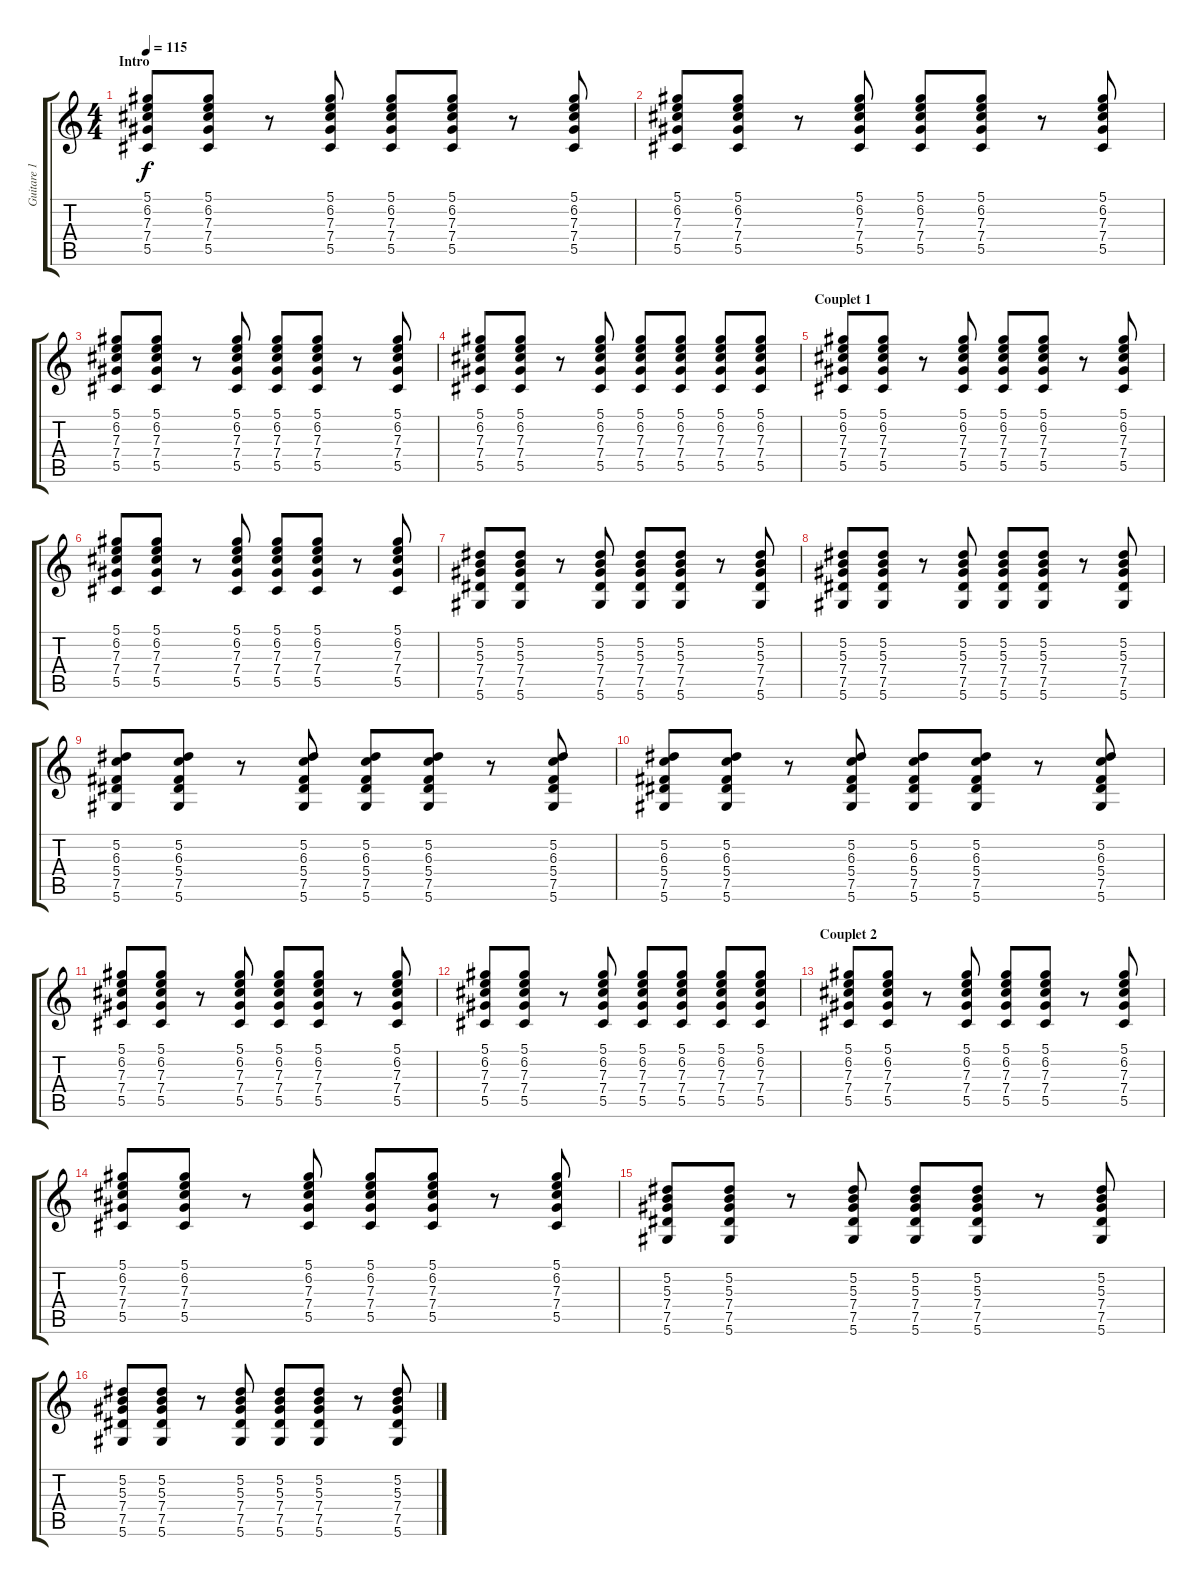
\track ("Guitare 1" "Guitare 1") {instrument acousticguitarsteel}
\staff {score tabs}
\tuning (Eb4 Bb3 Gb3 Db3 Ab2 Eb2) {hide}
\ts (4 4)
\section ("" "Intro")
\tempo 115
\clef g2
\ks c
(5.1 6.2 7.3 7.4 5.5).8{dy f instrument acousticguitarsteel} (5.1 6.2 7.3 7.4 5.5).8 r.8 (5.1 6.2 7.3 7.4 5.5).8 (5.1 6.2 7.3 7.4 5.5).8 (5.1 6.2 7.3 7.4 5.5).8 r.8 (5.1 6.2 7.3 7.4 5.5).8 |
(5.1 6.2 7.3 7.4 5.5).8 (5.1 6.2 7.3 7.4 5.5).8 r.8 (5.1 6.2 7.3 7.4 5.5).8 (5.1 6.2 7.3 7.4 5.5).8 (5.1 6.2 7.3 7.4 5.5).8 r.8 (5.1 6.2 7.3 7.4 5.5).8 |
(5.1 6.2 7.3 7.4 5.5).8 (5.1 6.2 7.3 7.4 5.5).8 r.8 (5.1 6.2 7.3 7.4 5.5).8 (5.1 6.2 7.3 7.4 5.5).8 (5.1 6.2 7.3 7.4 5.5).8 r.8 (5.1 6.2 7.3 7.4 5.5).8 |
(5.1 6.2 7.3 7.4 5.5).8 (5.1 6.2 7.3 7.4 5.5).8 r.8 (5.1 6.2 7.3 7.4 5.5).8 (5.1 6.2 7.3 7.4 5.5).8 (5.1 6.2 7.3 7.4 5.5).8 (5.1 6.2 7.3 7.4 5.5).8 (5.1 6.2 7.3 7.4 5.5).8 |
\section ("" "Couplet 1")
(5.1 6.2 7.3 7.4 5.5).8 (5.1 6.2 7.3 7.4 5.5).8 r.8 (5.1 6.2 7.3 7.4 5.5).8 (5.1 6.2 7.3 7.4 5.5).8 (5.1 6.2 7.3 7.4 5.5).8 r.8 (5.1 6.2 7.3 7.4 5.5).8 |
(5.1 6.2 7.3 7.4 5.5).8 (5.1 6.2 7.3 7.4 5.5).8 r.8 (5.1 6.2 7.3 7.4 5.5).8 (5.1 6.2 7.3 7.4 5.5).8 (5.1 6.2 7.3 7.4 5.5).8 r.8 (5.1 6.2 7.3 7.4 5.5).8 |
(5.2 5.3 7.4 7.5 5.6).8 (5.2 5.3 7.4 7.5 5.6).8 r.8 (5.2 5.3 7.4 7.5 5.6).8 (5.2 5.3 7.4 7.5 5.6).8 (5.2 5.3 7.4 7.5 5.6).8 r.8 (5.2 5.3 7.4 7.5 5.6).8 |
(5.2 5.3 7.4 7.5 5.6).8 (5.2 5.3 7.4 7.5 5.6).8 r.8 (5.2 5.3 7.4 7.5 5.6).8 (5.2 5.3 7.4 7.5 5.6).8 (5.2 5.3 7.4 7.5 5.6).8 r.8 (5.2 5.3 7.4 7.5 5.6).8 |
(5.2 6.3 5.4 7.5 5.6).8 (5.2 6.3 5.4 7.5 5.6).8 r.8 (5.2 6.3 5.4 7.5 5.6).8 (5.2 6.3 5.4 7.5 5.6).8 (5.2 6.3 5.4 7.5 5.6).8 r.8 (5.2 6.3 5.4 7.5 5.6).8 |
(5.2 6.3 5.4 7.5 5.6).8 (5.2 6.3 5.4 7.5 5.6).8 r.8 (5.2 6.3 5.4 7.5 5.6).8 (5.2 6.3 5.4 7.5 5.6).8 (5.2 6.3 5.4 7.5 5.6).8 r.8 (5.2 6.3 5.4 7.5 5.6).8 |
(5.1 6.2 7.3 7.4 5.5).8 (5.1 6.2 7.3 7.4 5.5).8 r.8 (5.1 6.2 7.3 7.4 5.5).8 (5.1 6.2 7.3 7.4 5.5).8 (5.1 6.2 7.3 7.4 5.5).8 r.8 (5.1 6.2 7.3 7.4 5.5).8 |
(5.1 6.2 7.3 7.4 5.5).8 (5.1 6.2 7.3 7.4 5.5).8 r.8 (5.1 6.2 7.3 7.4 5.5).8 (5.1 6.2 7.3 7.4 5.5).8 (5.1 6.2 7.3 7.4 5.5).8 (5.1 6.2 7.3 7.4 5.5).8 (5.1 6.2 7.3 7.4 5.5).8 |
\section ("" "Couplet 2")
(5.1 6.2 7.3 7.4 5.5).8 (5.1 6.2 7.3 7.4 5.5).8 r.8 (5.1 6.2 7.3 7.4 5.5).8 (5.1 6.2 7.3 7.4 5.5).8 (5.1 6.2 7.3 7.4 5.5).8 r.8 (5.1 6.2 7.3 7.4 5.5).8 |
(5.1 6.2 7.3 7.4 5.5).8 (5.1 6.2 7.3 7.4 5.5).8 r.8 (5.1 6.2 7.3 7.4 5.5).8 (5.1 6.2 7.3 7.4 5.5).8 (5.1 6.2 7.3 7.4 5.5).8 r.8 (5.1 6.2 7.3 7.4 5.5).8 |
(5.2 5.3 7.4 7.5 5.6).8 (5.2 5.3 7.4 7.5 5.6).8 r.8 (5.2 5.3 7.4 7.5 5.6).8 (5.2 5.3 7.4 7.5 5.6).8 (5.2 5.3 7.4 7.5 5.6).8 r.8 (5.2 5.3 7.4 7.5 5.6).8 |
(5.2 5.3 7.4 7.5 5.6).8 (5.2 5.3 7.4 7.5 5.6).8 r.8 (5.2 5.3 7.4 7.5 5.6).8 (5.2 5.3 7.4 7.5 5.6).8 (5.2 5.3 7.4 7.5 5.6).8 r.8 (5.2 5.3 7.4 7.5 5.6).8
